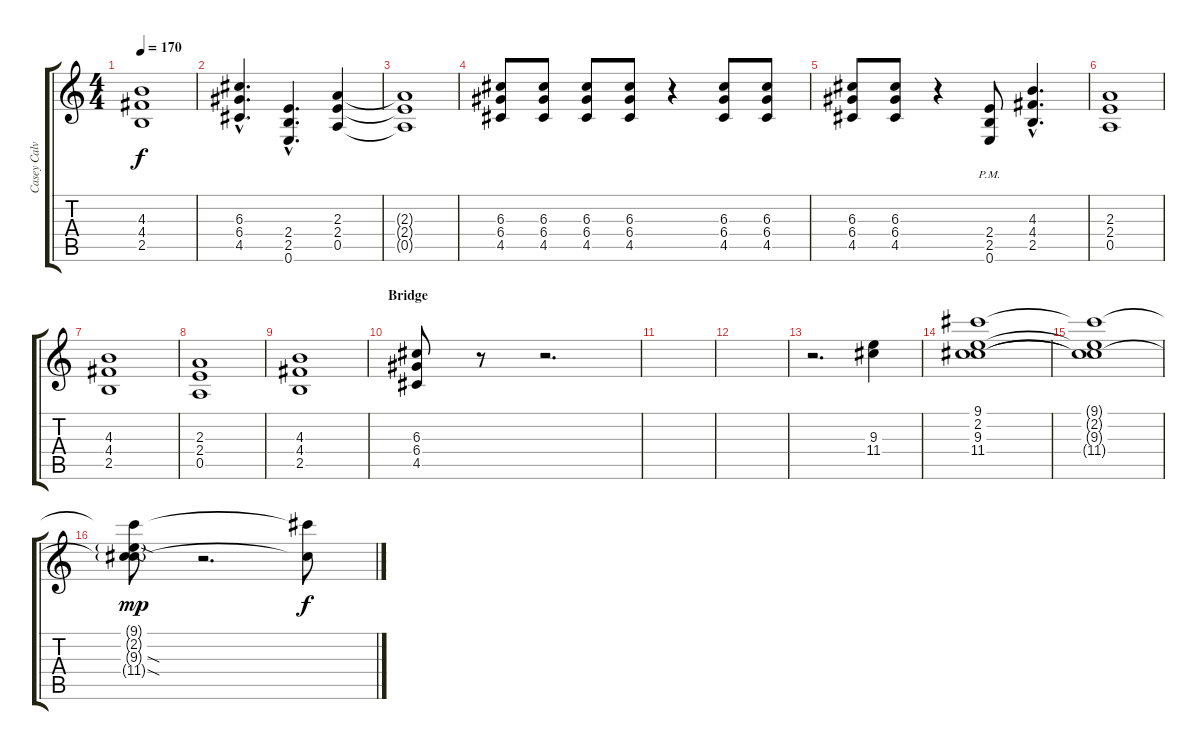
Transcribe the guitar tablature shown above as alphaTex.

\track ("Casey Calvert (Guitar)" "Casey Calv") {instrument electricguitarjazz}
\staff {score tabs}
\tuning (E4 B3 G3 D3 A2 E2) {hide}
\ts (4 4)
\tempo 170
\clef g2
\ks c
(4.3 4.4 2.5).1{dy f} |
(6.3{hac} 6.4{hac} 4.5{hac}).4{d} (2.4{hac} 2.5{hac} 0.6{hac}).4{d} (2.3 2.4 0.5).4 |
(2.3{t} 2.4{t} 0.5{t}).1 |
(6.3 6.4 4.5).8 (6.3 6.4 4.5).8 (6.3 6.4 4.5).8 (6.3 6.4 4.5).8 r.4 (6.3 6.4 4.5).8 (6.3 6.4 4.5).8 |
(6.3 6.4 4.5).8 (6.3 6.4 4.5).8 r.4 (2.4{pm} 2.5{pm} 0.6{pm}).8 (4.3{hac} 4.4{hac} 2.5{hac}).4{d} |
(2.3 2.4 0.5).1 |
(4.3 4.4 2.5).1 |
(2.3 2.4 0.5).1 |
(4.3 4.4 2.5).1 |
\section ("" "Bridge")
(6.3 6.4 4.5).8 r.8 r.2{d} |
|
|
r.2{d volume 0} (9.3 11.4).4{volume 13} |
(9.1 2.2 9.3 11.4).1 |
(9.1{t} 2.2{t} 9.3{t} 11.4{t}).1 |
(9.1{t} 2.2{t} 9.3{sod g} 11.4{sod g}).8{dy mp} r.2{d} (9.1{t} 2.2{t}).8{dy f}
